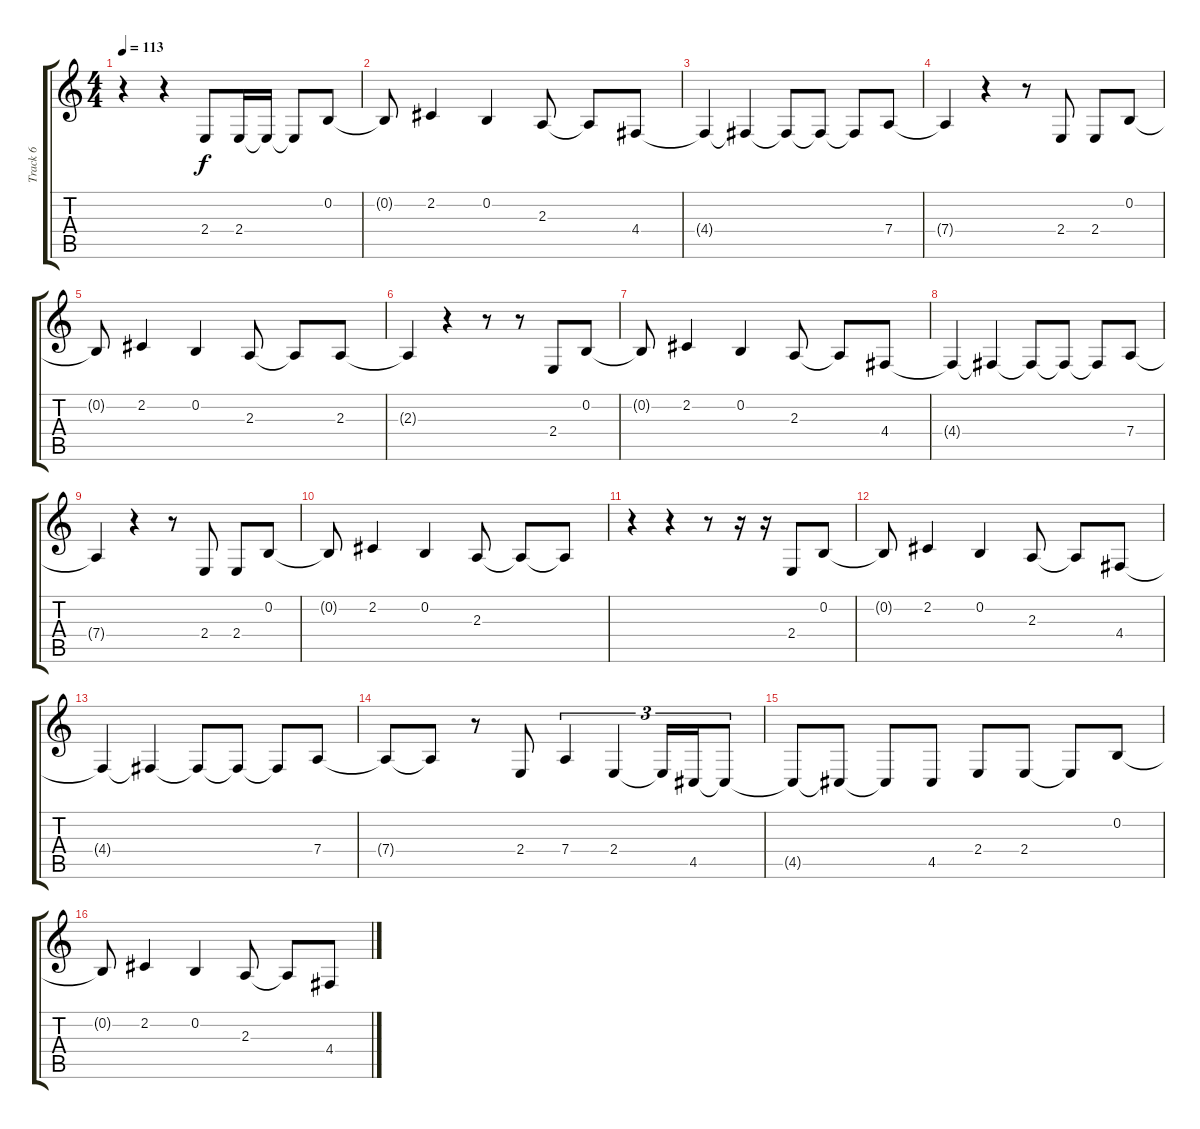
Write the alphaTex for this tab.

\track ("Track 6" "Track 6") {instrument clarinet}
\staff {score tabs}
\tuning (E4 B3 G3 D3 A2 E2) {hide}
\ts (4 4)
\tempo 113
\clef g2
\ks c
r.4{dy f} r.4 2.4.8 2.4.16 2.4{t}.16 2.4{t}.8 0.2.8 |
0.2{t}.8 2.2.4 0.2.4 2.3.8 2.3{t}.8 4.4.8 |
4.4{t}.4 4.4{t}.4 4.4{t}.8 4.4{t}.8 4.4{t}.8 7.4.8 |
7.4{t}.4 r.4 r.8 2.4.8 2.4.8 0.2.8 |
0.2{t}.8 2.2.4 0.2.4 2.3.8 2.3{t}.8 2.3.8 |
2.3{t}.4 r.4 r.8 r.8 2.4.8 0.2.8 |
0.2{t}.8 2.2.4 0.2.4 2.3.8 2.3{t}.8 4.4.8 |
4.4{t}.4 4.4{t}.4 4.4{t}.8 4.4{t}.8 4.4{t}.8 7.4.8 |
7.4{t}.4 r.4 r.8 2.4.8 2.4.8 0.2.8 |
0.2{t}.8 2.2.4 0.2.4 2.3.8 2.3{t}.8 2.3{t}.8 |
r.4 r.4 r.8 r.16 r.16 2.4.8 0.2.8 |
0.2{t}.8 2.2.4 0.2.4 2.3.8 2.3{t}.8 4.4.8 |
4.4{t}.4 4.4{t}.4 4.4{t}.8 4.4{t}.8 4.4{t}.8 7.4.8 |
7.4{t}.8 7.4{t}.8 r.8 2.4.8 7.4.4{tu (3 2)} 2.4.4{tu (3 2)} 2.4{t}.16{tu (3 2)} 4.5.16{tu (3 2)} 4.5{t}.8{tu (3 2)} |
4.5{t}.8 4.5{t}.8 4.5{t}.8 4.5.8 2.4.8 2.4.8 2.4{t}.8 0.2.8 |
0.2{t}.8 2.2.4 0.2.4 2.3.8 2.3{t}.8 4.4.8
